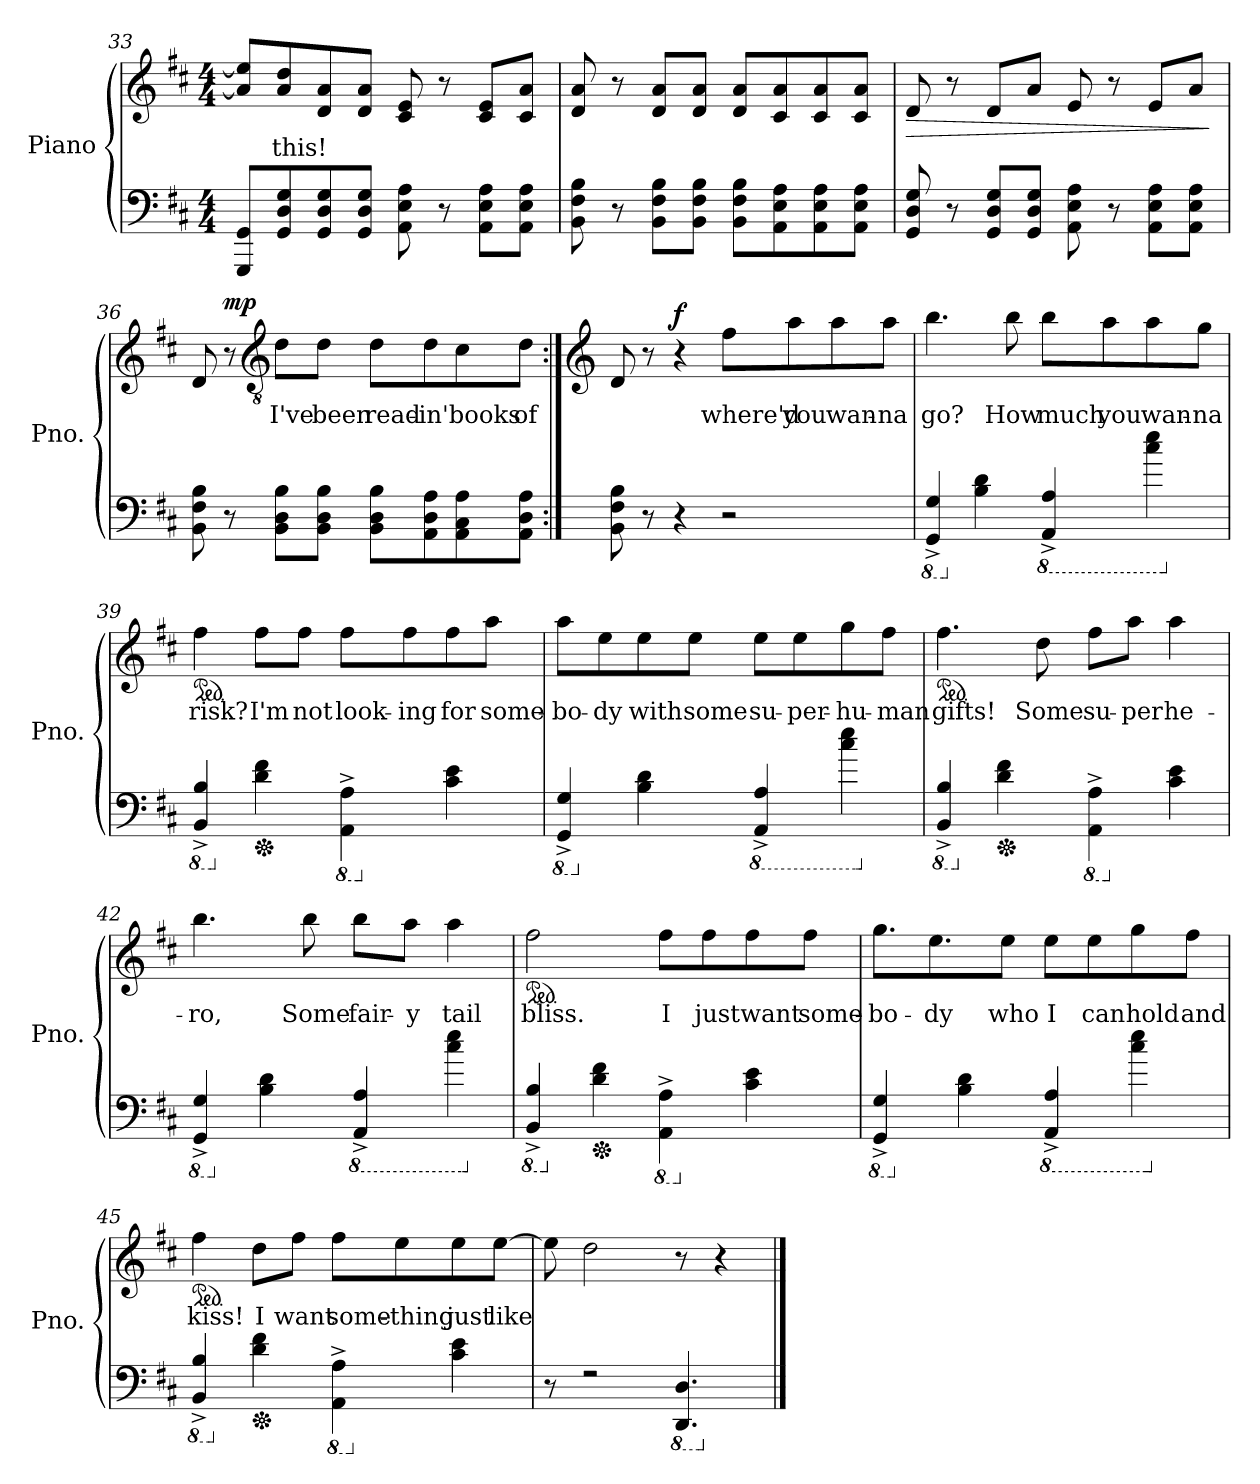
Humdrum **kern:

**kern	**kern	**text	**dynam
*part1	*part1	*part1	*part1
*staff2	*staff1	*staff1	*staff1/2
*I"Piano	*	*	*
*I'Pno.	*	*	*
!!LO:LB:g=z
*clefF4	*clefG2	*	*
*k[f#c#]	*k[f#c#]	*	*
*M4/4	*M4/4	*	*
=33	=33	=33	=33
8GGG/ 8GG/L	8a/] 8ee/]L	.	.
!	!	!LO:LY:b	!
8GG/ 8D/ 8G/	8a/ 8dd/	this!	.
8GG/ 8D/ 8G/	8d/ 8a/	.	.
8GG/ 8D/ 8G/J	8d/ 8a/J	.	.
8AA\ 8E\ 8A\	8c#/ 8e/	.	.
8r	8r	.	.
8AA\ 8E\ 8A\L	8c#/ 8e/L	.	.
8AA\ 8E\ 8A\J	8c#/ 8a/J	.	.
=34	=34	=34	=34
8BB\ 8F#\ 8B\	8d/ 8a/	.	.
8r	8r	.	.
8BB\ 8F#\ 8B\L	8d/ 8a/L	.	.
8BB\ 8F#\ 8B\J	8d/ 8a/J	.	.
8BB\ 8F#\ 8B\L	8d/ 8a/L	.	.
8AA\ 8E\ 8A\	8c#/ 8a/	.	.
8AA\ 8E\ 8A\	8c#/ 8a/	.	.
8AA\ 8E\ 8A\J	8c#/ 8a/J	.	.
=35	=35	=35	=35
!	!	!	!LO:HP:b
8GG/ 8D/ 8G/	8d/	.	>
8r	8r	.	.
8GG/ 8D/ 8G/L	8d/L	.	.
8GG/ 8D/ 8G/J	8a/J	.	.
8AA\ 8E\ 8A\	8e/	.	.
8r	8r	.	.
8AA\ 8E\ 8A\L	8e/L	.	.
8AA\ 8E\ 8A\J	8a/J	.	.
.	.	.	]
!!LO:LB:g=z
=36	=36	=36	=36
8BB\ 8F#\ 8B\	8d/	.	.
!	!	!	!LO:DY:b
8r	8r	.	mp
*	*clefGv2	*	*
!	!	!LO:LY:b	!
8BB\ 8D\ 8B\L	8d\L	I've	.
!	!	!LO:LY:b	!
8BB\ 8D\ 8B\J	8d\J	been	.
!	!	!LO:LY:b	!
8BB\ 8D\ 8B\L	8d\L	read-	.
!	!	!LO:LY:b	!
8AA\ 8D\ 8A\	8d\	-in'	.
!	!	!LO:LY:b	!
8AA\ 8C#\ 8A\	8c#\	books	.
!	!	!LO:LY:b	!
8AA\ 8D\ 8A\J	8d\J	of	.
=37:|!	=37:|!	=37:|!	=37:|!
*	*clefG2	*	*
8BB\ 8F#\ 8B\	8d/	.	.
8r	8r	.	.
!	!	!	!LO:DY:b
4r	4r	.	f
!	!	!LO:LY:b	!
2r	8ff#\L	where'd	.
!	!	!LO:LY:b	!
.	8aa\	you	.
!	!	!LO:LY:b	!
.	8aa\	wan-	.
!	!	!LO:LY:b	!
.	8aa\J	-na	.
=38	=38	=38	=38
*8ba	*	*	*
!	!	!LO:LY:b	!
4GGG/^ 4GG/^	4.bb\	go?	.
*X8ba	*	*	*
4B\ 4d\	.	.	.
!	!	!LO:LY:b	!
.	8bb\	How	.
*8ba	*	*	*
!	!	!LO:LY:b	!
4AAA/^ 4AA/^	8bb\L	much	.
!	!	!LO:LY:b	!
.	8aa\	you	.
!	!	!LO:LY:b	!
4c#\ 4e\	8aa\	wan-	.
!	!	!LO:LY:b	!
.	8gg\J	-na	.
!!LO:LB:g=z
=39	=39	=39	=39
*X8ba	*	*	*
*8ba	*	*	*
*	*ped	*	*
!	!	!LO:LY:b	!
4BBB/^ 4BB/^	4ff#\	risk?	.
*X8ba	*	*	*
*Xped	*	*	*
!	!	!LO:LY:b	!
4d\ 4f#\	8ff#\L	I'm	.
!	!	!LO:LY:b	!
.	8ff#\J	not	.
*8ba	*	*	*
!	!	!LO:LY:b	!
4AAA\^ 4AA\^	8ff#\L	look-	.
!	!	!LO:LY:b	!
.	8ff#\	-ing	.
*X8ba	*	*	*
!	!	!LO:LY:b	!
4c#\ 4e\	8ff#\	for	.
!	!	!LO:LY:b	!
.	8aa\J	some-	.
=40	=40	=40	=40
*8ba	*	*	*
!	!	!LO:LY:b	!
4GGG/^ 4GG/^	8aa\L	-bo-	.
!	!	!LO:LY:b	!
.	8ee\	-dy	.
*X8ba	*	*	*
!	!	!LO:LY:b	!
4B\ 4d\	8ee\	with	.
!	!	!LO:LY:b	!
.	8ee\J	some	.
*8ba	*	*	*
!	!	!LO:LY:b	!
4AAA/^ 4AA/^	8ee\L	su-	.
!	!	!LO:LY:b	!
.	8ee\	-per-	.
!	!	!LO:LY:b	!
4c#\ 4e\	8gg\	-hu-	.
!	!	!LO:LY:b	!
.	8ff#\J	-man	.
=41	=41	=41	=41
*X8ba	*	*	*
*8ba	*	*	*
*	*ped	*	*
!	!	!LO:LY:b	!
4BBB/^ 4BB/^	4.ff#\	gifts!	.
*X8ba	*	*	*
*Xped	*	*	*
4d\ 4f#\	.	.	.
!	!	!LO:LY:b	!
.	8dd\	Some	.
*8ba	*	*	*
!	!	!LO:LY:b	!
4AAA\^ 4AA\^	8ff#\L	su-	.
!	!	!LO:LY:b	!
.	8aa\J	-per	.
*X8ba	*	*	*
!	!	!LO:LY:b	!
4c#\ 4e\	4aa\	he-	.
!!LO:PB:g=z
=42	=42	=42	=42
*8ba	*	*	*
!	!	!LO:LY:b	!
4GGG/^ 4GG/^	4.bb\	-ro,	.
*X8ba	*	*	*
4B\ 4d\	.	.	.
!	!	!LO:LY:b	!
.	8bb\	Some	.
*8ba	*	*	*
!	!	!LO:LY:b	!
4AAA/^ 4AA/^	8bb\L	fair-	.
!	!	!LO:LY:b	!
.	8aa\J	-y	.
!	!	!LO:LY:b	!
4c#\ 4e\	4aa\	tail	.
=43	=43	=43	=43
*X8ba	*	*	*
*8ba	*	*	*
*	*ped	*	*
!	!	!LO:LY:b	!
4BBB/^ 4BB/^	2ff#\	bliss.	.
*X8ba	*	*	*
*Xped	*	*	*
4d\ 4f#\	.	.	.
*8ba	*	*	*
!	!	!LO:LY:b	!
4AAA\^ 4AA\^	8ff#\L	I	.
!	!	!LO:LY:b	!
.	8ff#\	just	.
*X8ba	*	*	*
!	!	!LO:LY:b	!
4c#\ 4e\	8ff#\	want	.
!	!	!LO:LY:b	!
.	8ff#\J	some-	.
=44	=44	=44	=44
*8ba	*	*	*
!	!	!LO:LY:b	!
4GGG/^ 4GG/^	8.gg\L	-bo-	.
!	!	!LO:LY:b	!
.	8.ee\	-dy	.
*X8ba	*	*	*
4B\ 4d\	.	.	.
!	!	!LO:LY:b	!
.	8ee\J	who	.
*8ba	*	*	*
!	!	!LO:LY:b	!
4AAA/^ 4AA/^	8ee\L	I	.
!	!	!LO:LY:b	!
.	8ee\	can	.
!	!	!LO:LY:b	!
4c#\ 4e\	8gg\	hold	.
!	!	!LO:LY:b	!
.	8ff#\J	and	.
!!LO:LB:g=z
=45	=45	=45	=45
*X8ba	*	*	*
*8ba	*	*	*
*	*ped	*	*
!	!	!LO:LY:b	!
4BBB/^ 4BB/^	4ff#\	kiss!	.
*X8ba	*	*	*
*Xped	*	*	*
!	!	!LO:LY:b	!
4d\ 4f#\	8dd\L	I	.
!	!	!LO:LY:b	!
.	8ff#\J	want	.
*8ba	*	*	*
!	!	!LO:LY:b	!
4AAA\^ 4AA\^	8ff#\L	some-	.
!	!	!LO:LY:b	!
.	8ee\	-thing	.
*X8ba	*	*	*
!	!	!LO:LY:b	!
4c#\ 4e\	8ee\	just	.
!	!	!LO:LY:b	!
.	[8ee\J	like	.
=46	=46	=46	=46
8r	8ee\]	.	.
2rF	2dd\	.	.
*8ba	*	*	*
4.DDD/ 4.DD/	8r	.	.
.	4r	.	.
*X8ba	*	*	*
==	==	==	==
*-	*-	*-	*-
